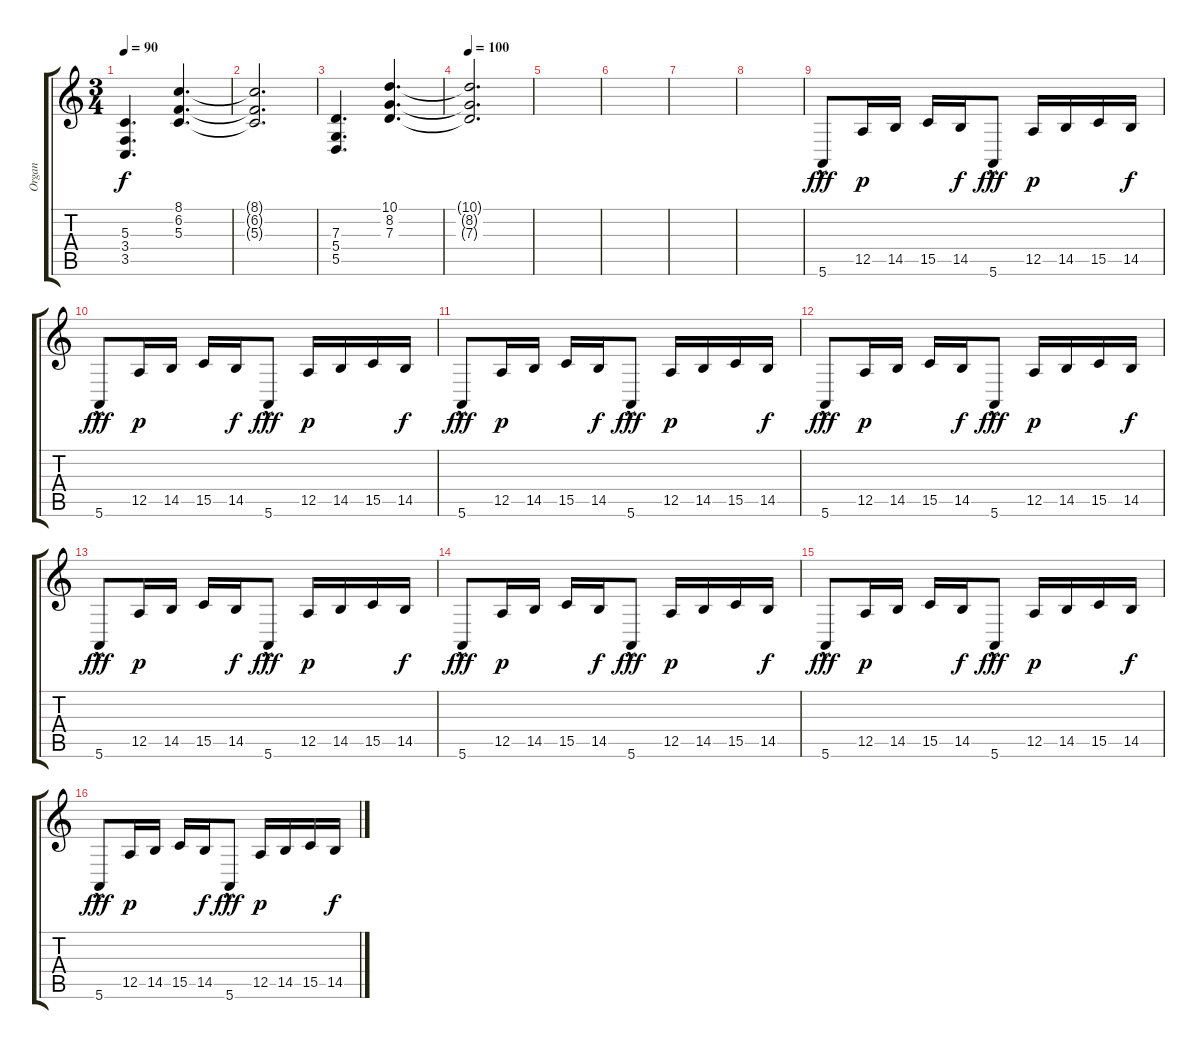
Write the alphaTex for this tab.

\track ("Organ" "Organ") {instrument drawbarorgan}
\staff {score tabs}
\tuning (E4 B3 G3 D3 A2 E2) {hide}
\ts (3 4)
\tempo 90
\clef g2
\ks c
(5.3 3.4 3.5).4{d dy f} (8.1 6.2 5.3).4{d} |
(8.1{t} 6.2{t} 5.3{t}).2{d} |
(7.3 5.4 5.5).4{d} (10.1 8.2 7.3).4{d} |
\tempo 100
(10.1{t} 8.2{t} 7.3{t}).2{d} |
|
|
|
|
5.6{hac}.8{dy fff} 12.5.16{dy p} 14.5.16 15.5.16 14.5.16{dy f} 5.6{hac}.8{dy fff} 12.5.16{dy p} 14.5.16 15.5.16 14.5.16{dy f} |
5.6{hac}.8{dy fff} 12.5.16{dy p} 14.5.16 15.5.16 14.5.16{dy f} 5.6{hac}.8{dy fff} 12.5.16{dy p} 14.5.16 15.5.16 14.5.16{dy f} |
5.6{hac}.8{dy fff} 12.5.16{dy p} 14.5.16 15.5.16 14.5.16{dy f} 5.6{hac}.8{dy fff} 12.5.16{dy p} 14.5.16 15.5.16 14.5.16{dy f} |
5.6{hac}.8{dy fff} 12.5.16{dy p} 14.5.16 15.5.16 14.5.16{dy f} 5.6{hac}.8{dy fff} 12.5.16{dy p} 14.5.16 15.5.16 14.5.16{dy f} |
5.6{hac}.8{dy fff} 12.5.16{dy p} 14.5.16 15.5.16 14.5.16{dy f} 5.6{hac}.8{dy fff} 12.5.16{dy p} 14.5.16 15.5.16 14.5.16{dy f} |
5.6{hac}.8{dy fff} 12.5.16{dy p} 14.5.16 15.5.16 14.5.16{dy f} 5.6{hac}.8{dy fff} 12.5.16{dy p} 14.5.16 15.5.16 14.5.16{dy f} |
5.6{hac}.8{dy fff} 12.5.16{dy p} 14.5.16 15.5.16 14.5.16{dy f} 5.6{hac}.8{dy fff} 12.5.16{dy p} 14.5.16 15.5.16 14.5.16{dy f} |
5.6{hac}.8{dy fff} 12.5.16{dy p} 14.5.16 15.5.16 14.5.16{dy f} 5.6{hac}.8{dy fff} 12.5.16{dy p} 14.5.16 15.5.16 14.5.16{dy f}
